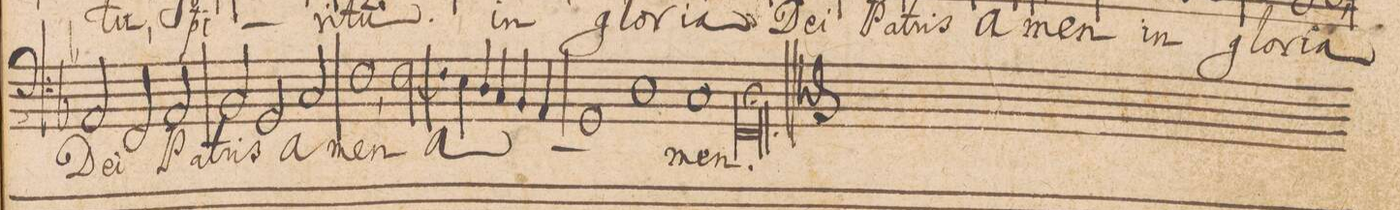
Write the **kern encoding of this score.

**kern	**text
*I"[BASSVS.]	*
*clefF4	*
*k[b-]	*
*met(C|)	*
*M3/2	*
2AA/	De-
2FF/	-i
2AA/	Pa-
=128-	=128-
2BB-/	-tris
2GG/	a-
2C/	.
=129-	=129-
1F\,	-men
[<2F\	a-
=130-	=130-
4F\]	.
4E\	.
4D/	.
4C/	.
4BB-/	.
4AA/	.
=131-	=131-
1GG/	.
1D\	.
=132-	=132-
1C/	.
=133-	=133-
00FF/;	-men.
==	==
*-	*-
